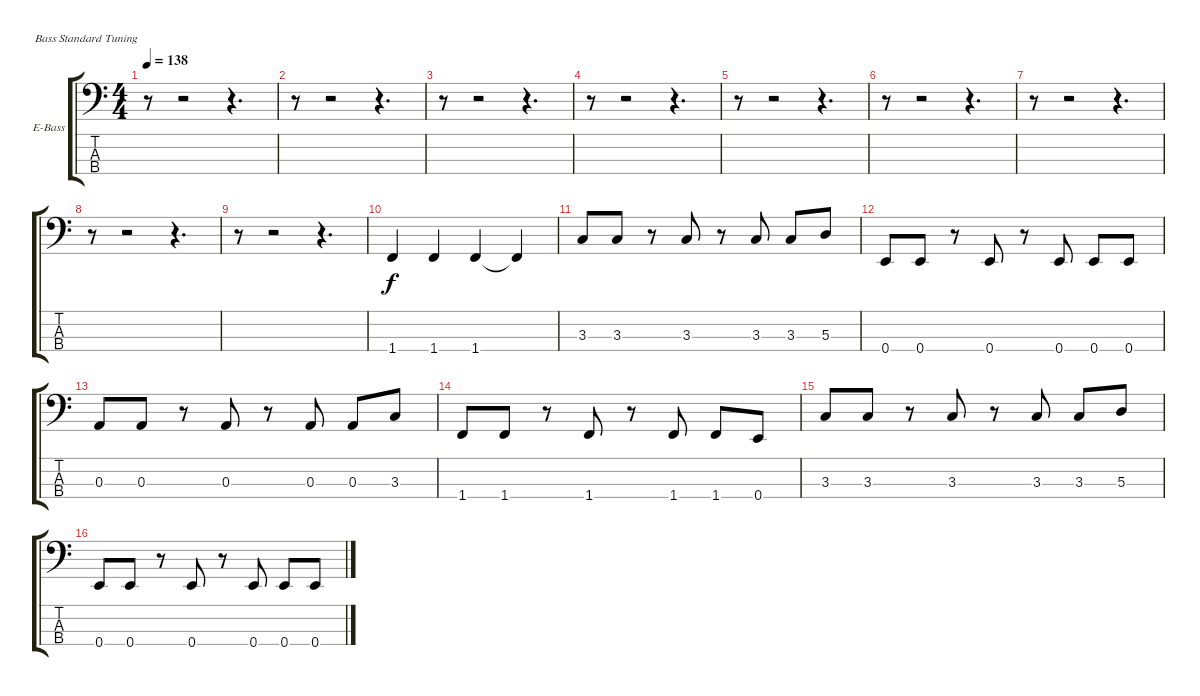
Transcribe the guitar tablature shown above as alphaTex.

\bracketExtendMode groupsimilarinstruments
\firstSystemTrackNameOrientation horizontal
\otherSystemsTrackNameOrientation horizontal
\track ("Äîðîæêà 4" "E-Bass") {instrument electricbassfinger}
\staff {score tabs}
\tuning (G2 D2 A1 E1)
\ts (4 4)
\tempo 138
\clef f4
\ks c
r.8{dy f} r.2 r.4{d} |
r.8 r.2 r.4{d} |
r.8 r.2 r.4{d} |
r.8 r.2 r.4{d} |
r.8 r.2 r.4{d} |
r.8 r.2 r.4{d} |
r.8 r.2 r.4{d} |
r.8 r.2 r.4{d} |
r.8 r.2 r.4{d} |
1.4.4 1.4.4 1.4.4 1.4{t}.4 |
3.3.8 3.3.8 r.8 3.3.8 r.8 3.3.8 3.3.8 5.3.8 |
0.4.8 0.4.8 r.8 0.4.8 r.8 0.4.8 0.4.8 0.4.8 |
0.3.8 0.3.8 r.8 0.3.8 r.8 0.3.8 0.3.8 3.3.8 |
1.4.8 1.4.8 r.8 1.4.8 r.8 1.4.8 1.4.8 0.4.8 |
3.3.8 3.3.8 r.8 3.3.8 r.8 3.3.8 3.3.8 5.3.8 |
0.4.8 0.4.8 r.8 0.4.8 r.8 0.4.8 0.4.8 0.4.8
